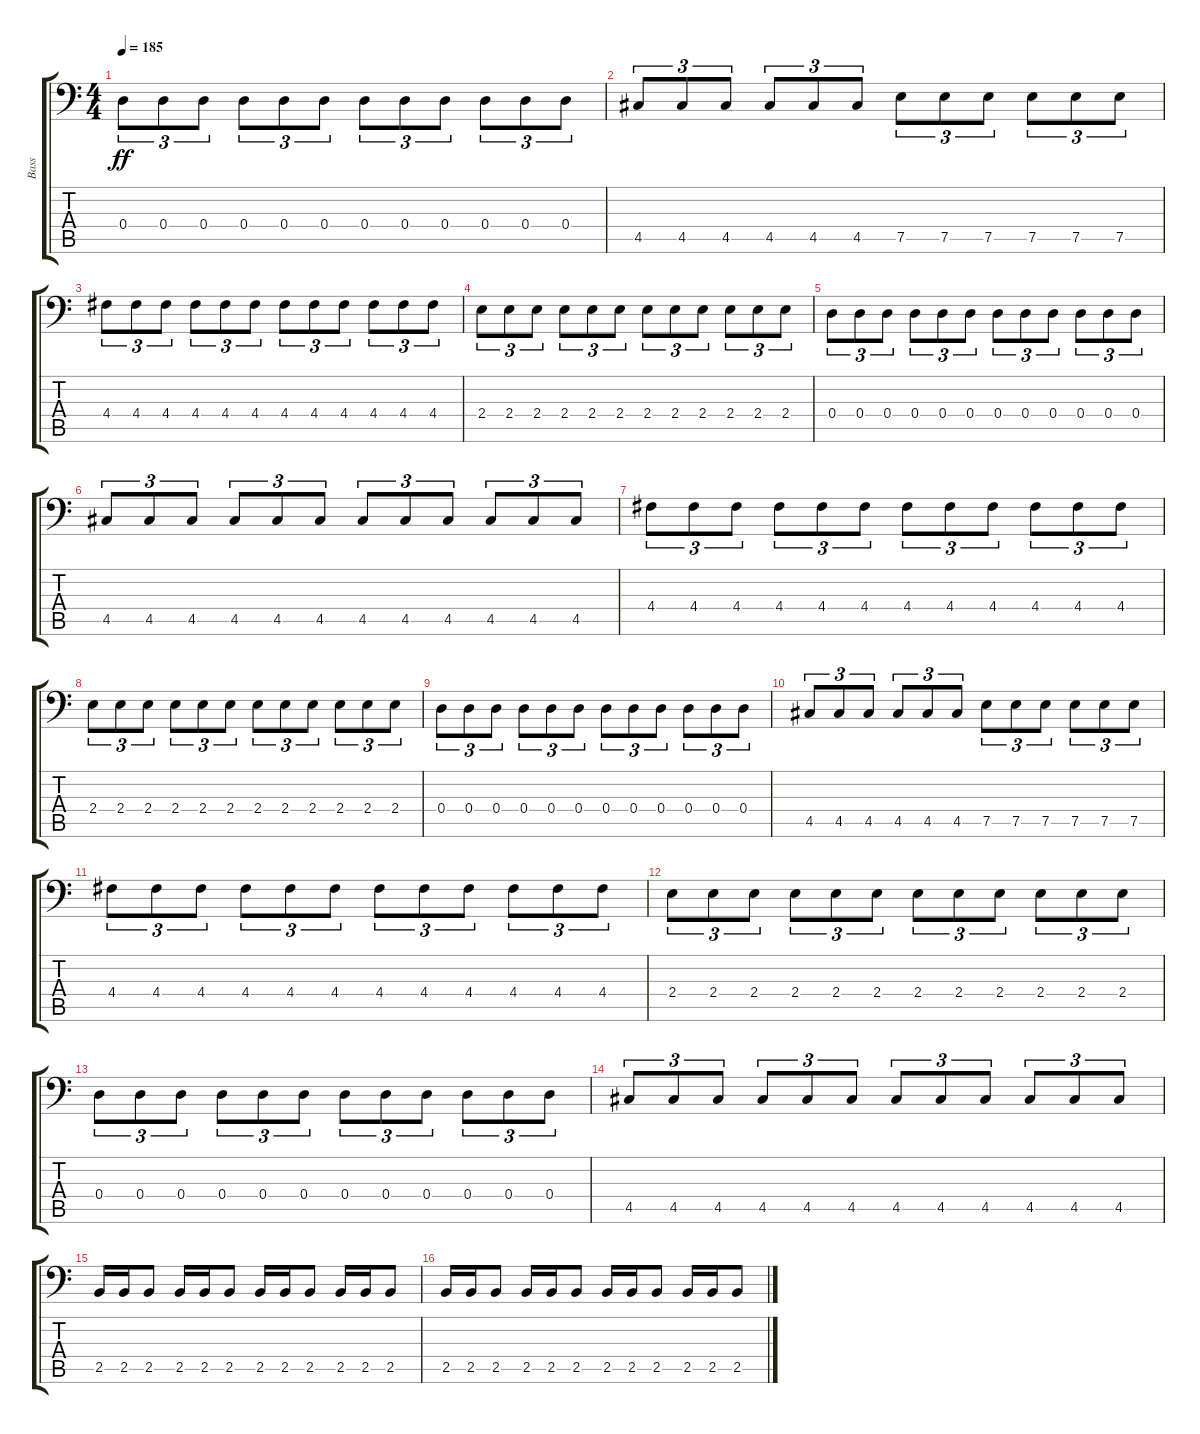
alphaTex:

\track ("Bass" "Bass") {instrument electricbassfinger}
\staff {score tabs}
\tuning (E3 B2 G2 D2 A1 E1) {hide}
\ts (4 4)
\tempo 185
\clef f4
\ks c
0.4.8{tu (3 2) dy ff} 0.4.8{tu (3 2)} 0.4.8{tu (3 2)} 0.4.8{tu (3 2)} 0.4.8{tu (3 2)} 0.4.8{tu (3 2)} 0.4.8{tu (3 2)} 0.4.8{tu (3 2)} 0.4.8{tu (3 2)} 0.4.8{tu (3 2)} 0.4.8{tu (3 2)} 0.4.8{tu (3 2)} |
4.5.8{tu (3 2)} 4.5.8{tu (3 2)} 4.5.8{tu (3 2)} 4.5.8{tu (3 2)} 4.5.8{tu (3 2)} 4.5.8{tu (3 2)} 7.5.8{tu (3 2)} 7.5.8{tu (3 2)} 7.5.8{tu (3 2)} 7.5.8{tu (3 2)} 7.5.8{tu (3 2)} 7.5.8{tu (3 2)} |
4.4.8{tu (3 2)} 4.4.8{tu (3 2)} 4.4.8{tu (3 2)} 4.4.8{tu (3 2)} 4.4.8{tu (3 2)} 4.4.8{tu (3 2)} 4.4.8{tu (3 2)} 4.4.8{tu (3 2)} 4.4.8{tu (3 2)} 4.4.8{tu (3 2)} 4.4.8{tu (3 2)} 4.4.8{tu (3 2)} |
2.4.8{tu (3 2)} 2.4.8{tu (3 2)} 2.4.8{tu (3 2)} 2.4.8{tu (3 2)} 2.4.8{tu (3 2)} 2.4.8{tu (3 2)} 2.4.8{tu (3 2)} 2.4.8{tu (3 2)} 2.4.8{tu (3 2)} 2.4.8{tu (3 2)} 2.4.8{tu (3 2)} 2.4.8{tu (3 2)} |
0.4.8{tu (3 2)} 0.4.8{tu (3 2)} 0.4.8{tu (3 2)} 0.4.8{tu (3 2)} 0.4.8{tu (3 2)} 0.4.8{tu (3 2)} 0.4.8{tu (3 2)} 0.4.8{tu (3 2)} 0.4.8{tu (3 2)} 0.4.8{tu (3 2)} 0.4.8{tu (3 2)} 0.4.8{tu (3 2)} |
4.5.8{tu (3 2)} 4.5.8{tu (3 2)} 4.5.8{tu (3 2)} 4.5.8{tu (3 2)} 4.5.8{tu (3 2)} 4.5.8{tu (3 2)} 4.5.8{tu (3 2)} 4.5.8{tu (3 2)} 4.5.8{tu (3 2)} 4.5.8{tu (3 2)} 4.5.8{tu (3 2)} 4.5.8{tu (3 2)} |
4.4.8{tu (3 2)} 4.4.8{tu (3 2)} 4.4.8{tu (3 2)} 4.4.8{tu (3 2)} 4.4.8{tu (3 2)} 4.4.8{tu (3 2)} 4.4.8{tu (3 2)} 4.4.8{tu (3 2)} 4.4.8{tu (3 2)} 4.4.8{tu (3 2)} 4.4.8{tu (3 2)} 4.4.8{tu (3 2)} |
2.4.8{tu (3 2)} 2.4.8{tu (3 2)} 2.4.8{tu (3 2)} 2.4.8{tu (3 2)} 2.4.8{tu (3 2)} 2.4.8{tu (3 2)} 2.4.8{tu (3 2)} 2.4.8{tu (3 2)} 2.4.8{tu (3 2)} 2.4.8{tu (3 2)} 2.4.8{tu (3 2)} 2.4.8{tu (3 2)} |
0.4.8{tu (3 2)} 0.4.8{tu (3 2)} 0.4.8{tu (3 2)} 0.4.8{tu (3 2)} 0.4.8{tu (3 2)} 0.4.8{tu (3 2)} 0.4.8{tu (3 2)} 0.4.8{tu (3 2)} 0.4.8{tu (3 2)} 0.4.8{tu (3 2)} 0.4.8{tu (3 2)} 0.4.8{tu (3 2)} |
4.5.8{tu (3 2)} 4.5.8{tu (3 2)} 4.5.8{tu (3 2)} 4.5.8{tu (3 2)} 4.5.8{tu (3 2)} 4.5.8{tu (3 2)} 7.5.8{tu (3 2)} 7.5.8{tu (3 2)} 7.5.8{tu (3 2)} 7.5.8{tu (3 2)} 7.5.8{tu (3 2)} 7.5.8{tu (3 2)} |
4.4.8{tu (3 2)} 4.4.8{tu (3 2)} 4.4.8{tu (3 2)} 4.4.8{tu (3 2)} 4.4.8{tu (3 2)} 4.4.8{tu (3 2)} 4.4.8{tu (3 2)} 4.4.8{tu (3 2)} 4.4.8{tu (3 2)} 4.4.8{tu (3 2)} 4.4.8{tu (3 2)} 4.4.8{tu (3 2)} |
2.4.8{tu (3 2)} 2.4.8{tu (3 2)} 2.4.8{tu (3 2)} 2.4.8{tu (3 2)} 2.4.8{tu (3 2)} 2.4.8{tu (3 2)} 2.4.8{tu (3 2)} 2.4.8{tu (3 2)} 2.4.8{tu (3 2)} 2.4.8{tu (3 2)} 2.4.8{tu (3 2)} 2.4.8{tu (3 2)} |
0.4.8{tu (3 2)} 0.4.8{tu (3 2)} 0.4.8{tu (3 2)} 0.4.8{tu (3 2)} 0.4.8{tu (3 2)} 0.4.8{tu (3 2)} 0.4.8{tu (3 2)} 0.4.8{tu (3 2)} 0.4.8{tu (3 2)} 0.4.8{tu (3 2)} 0.4.8{tu (3 2)} 0.4.8{tu (3 2)} |
4.5.8{tu (3 2)} 4.5.8{tu (3 2)} 4.5.8{tu (3 2)} 4.5.8{tu (3 2)} 4.5.8{tu (3 2)} 4.5.8{tu (3 2)} 4.5.8{tu (3 2)} 4.5.8{tu (3 2)} 4.5.8{tu (3 2)} 4.5.8{tu (3 2)} 4.5.8{tu (3 2)} 4.5.8{tu (3 2)} |
2.5.16 2.5.16 2.5.8 2.5.16 2.5.16 2.5.8 2.5.16 2.5.16 2.5.8 2.5.16 2.5.16 2.5.8 |
2.5.16 2.5.16 2.5.8 2.5.16 2.5.16 2.5.8 2.5.16 2.5.16 2.5.8 2.5.16 2.5.16 2.5.8
